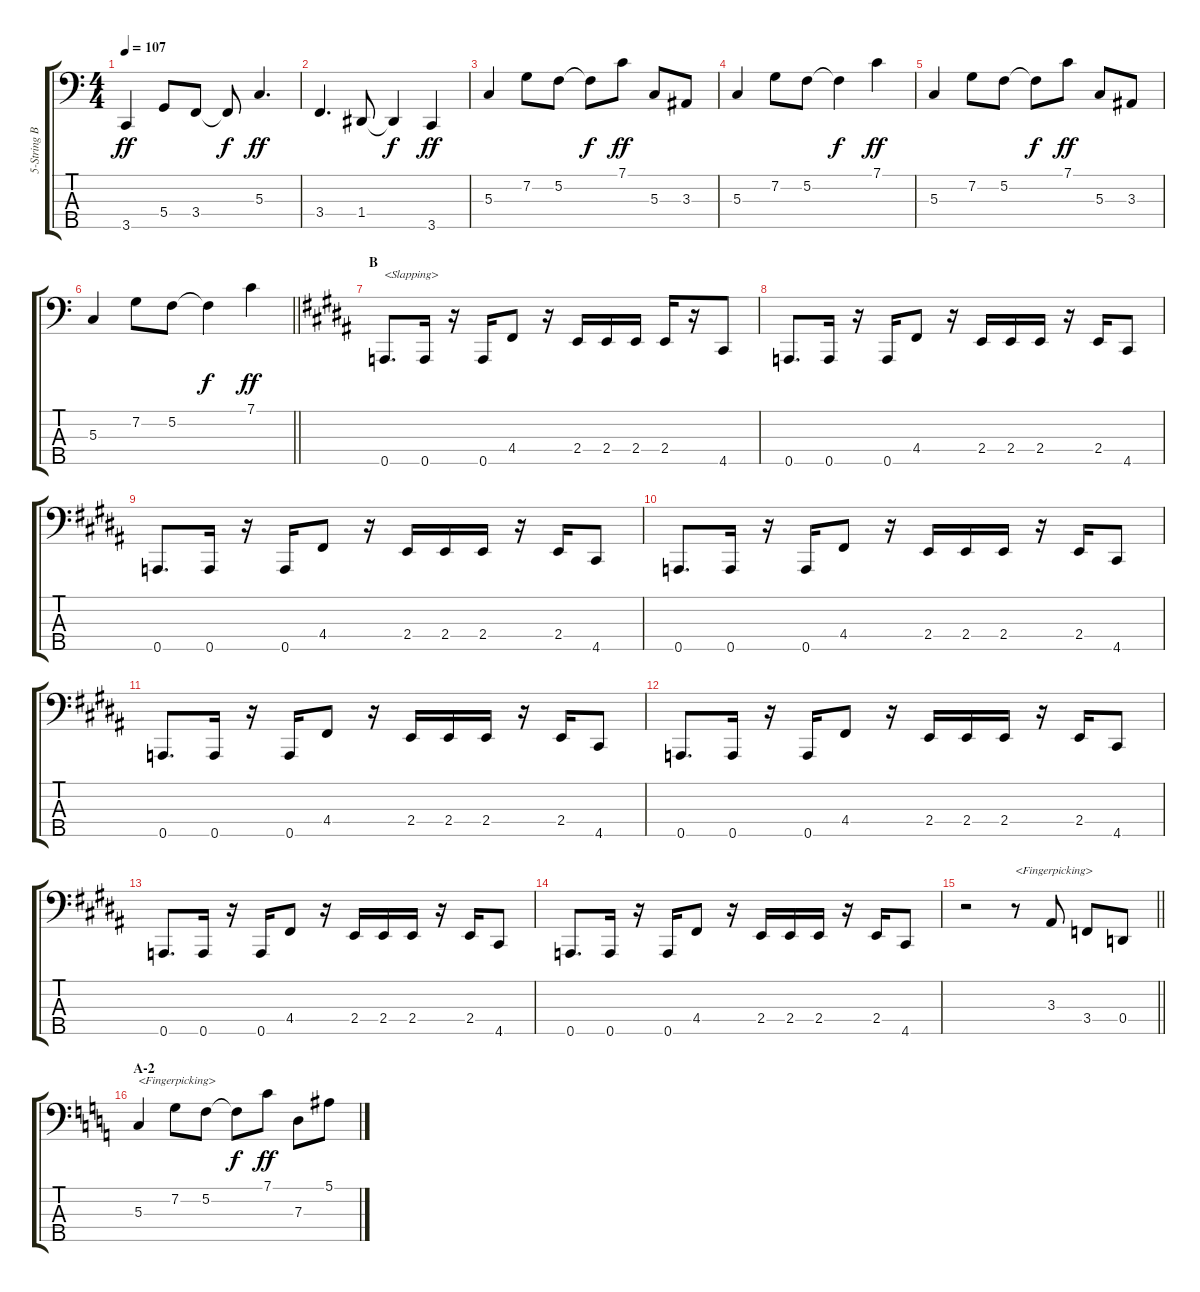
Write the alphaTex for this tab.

\track ("5-String Bass" "5-String B") {instrument slapbass1}
\staff {score tabs}
\tuning (F2 C2 G1 D1 A0) {hide}
\ts (4 4)
\tempo 107
\clef f4
\ks c
3.5.4{dy ff} 5.4.8 3.4.8 3.4{t}.8{dy f} 5.3.4{d dy ff} |
3.4.4{d} 1.4.8 1.4{t}.4{dy f} 3.5.4{dy ff} |
5.3.4 7.2.8 5.2.8 5.2{t}.8{dy f} 7.1.8{dy ff} 5.3.8 3.3.8 |
5.3.4 7.2.8 5.2.8 5.2{t}.4{dy f} 7.1.4{dy ff} |
5.3.4 7.2.8 5.2.8 5.2{t}.8{dy f} 7.1.8{dy ff} 5.3.8 3.3.8 |
\barLineRight lightlight
5.3.4 7.2.8 5.2.8 5.2{t}.4{dy f} 7.1.4{dy ff} |
\section ("" "B")
\ks b
0.5.8{d txt "<Slapping>" instrument slapbass1} 0.5.16 r.16 0.5.16 4.4.8 r.16 2.4.16 2.4.16 2.4.16 2.4.16 r.16 4.5.8 |
0.5.8{d} 0.5.16 r.16 0.5.16 4.4.8 r.16 2.4.16 2.4.16 2.4.16 r.16 2.4.16 4.5.8 |
0.5.8{d} 0.5.16 r.16 0.5.16 4.4.8 r.16 2.4.16 2.4.16 2.4.16 r.16 2.4.16 4.5.8 |
0.5.8{d} 0.5.16 r.16 0.5.16 4.4.8 r.16 2.4.16 2.4.16 2.4.16 r.16 2.4.16 4.5.8 |
0.5.8{d} 0.5.16 r.16 0.5.16 4.4.8 r.16 2.4.16 2.4.16 2.4.16 r.16 2.4.16 4.5.8 |
0.5.8{d} 0.5.16 r.16 0.5.16 4.4.8 r.16 2.4.16 2.4.16 2.4.16 r.16 2.4.16 4.5.8 |
0.5.8{d} 0.5.16 r.16 0.5.16 4.4.8 r.16 2.4.16 2.4.16 2.4.16 r.16 2.4.16 4.5.8 |
0.5.8{d} 0.5.16 r.16 0.5.16 4.4.8 r.16 2.4.16 2.4.16 2.4.16 r.16 2.4.16 4.5.8 |
\barLineRight lightlight
r.2 r.8{txt "<Fingerpicking>" instrument electricbassfinger} 3.3.8 3.4.8 0.4.8 |
\section ("" "A-2")
\ks c
5.3.4{txt "<Fingerpicking>" instrument electricbassfinger} 7.2.8 5.2.8 5.2{t}.8{dy f} 7.1.8{dy ff} 7.3.8 5.1.8
